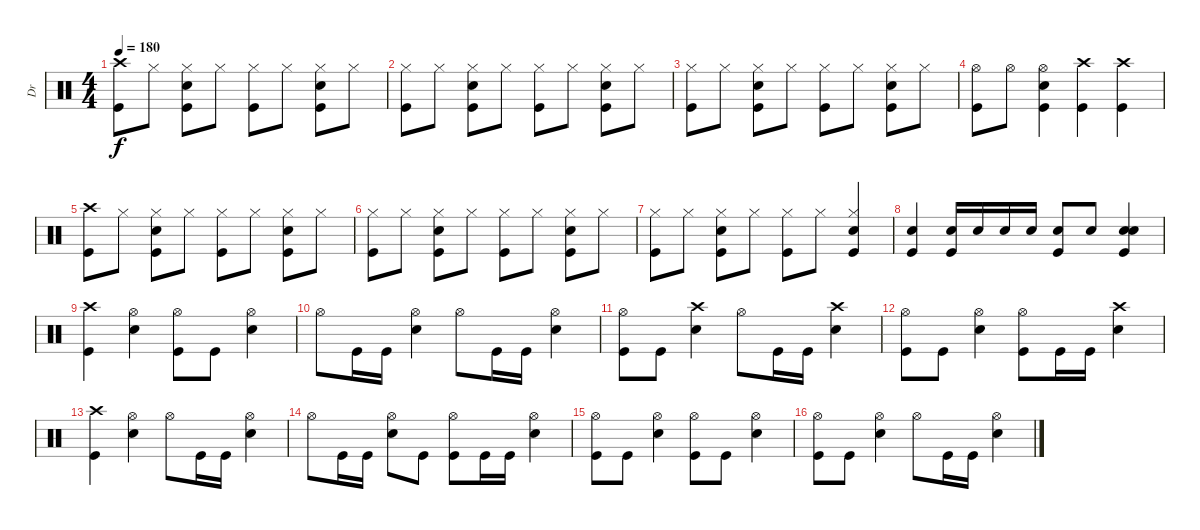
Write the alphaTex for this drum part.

\track ("Dr" "Dr") {instrument percussion}
\staff {score}
\articulation defaults
\ts (4 4)
\tempo 180
\clef neutral
\ks c
("Crash high (hit)" "Kick (hit)").8{dy f} "Hi-Hat (closed)".8 ("Hi-Hat (closed)" "Electric Snare (hit)" "Kick (hit)").8 "Hi-Hat (closed)".8 ("Hi-Hat (closed)" "Kick (hit)").8 "Hi-Hat (closed)".8 ("Hi-Hat (closed)" "Electric Snare (hit)" "Kick (hit)").8 "Hi-Hat (closed)".8 |
("Hi-Hat (closed)" "Kick (hit)").8 "Hi-Hat (closed)".8 ("Hi-Hat (closed)" "Electric Snare (hit)" "Kick (hit)").8 "Hi-Hat (closed)".8 ("Hi-Hat (closed)" "Kick (hit)").8 "Hi-Hat (closed)".8 ("Hi-Hat (closed)" "Electric Snare (hit)" "Kick (hit)").8 "Hi-Hat (closed)".8 |
("Hi-Hat (closed)" "Kick (hit)").8 "Hi-Hat (closed)".8 ("Hi-Hat (closed)" "Electric Snare (hit)" "Kick (hit)").8 "Hi-Hat (closed)".8 ("Hi-Hat (closed)" "Kick (hit)").8 "Hi-Hat (closed)".8 ("Hi-Hat (closed)" "Electric Snare (hit)" "Kick (hit)").8 "Hi-Hat (closed)".8 |
("Hi-Hat (open)" "Kick (hit)").8 "Hi-Hat (open)".8 ("Hi-Hat (open)" "Electric Snare (hit)" "Kick (hit)").4 ("Crash high (hit)" "Kick (hit)").4 ("Crash high (hit)" "Kick (hit)").4 |
("Crash high (hit)" "Kick (hit)").8 "Hi-Hat (closed)".8 ("Hi-Hat (closed)" "Electric Snare (hit)" "Kick (hit)").8 "Hi-Hat (closed)".8 ("Hi-Hat (closed)" "Kick (hit)").8 "Hi-Hat (closed)".8 ("Hi-Hat (closed)" "Electric Snare (hit)" "Kick (hit)").8 "Hi-Hat (closed)".8 |
("Hi-Hat (closed)" "Kick (hit)").8 "Hi-Hat (closed)".8 ("Hi-Hat (closed)" "Electric Snare (hit)" "Kick (hit)").8 "Hi-Hat (closed)".8 ("Hi-Hat (closed)" "Kick (hit)").8 "Hi-Hat (closed)".8 ("Hi-Hat (closed)" "Electric Snare (hit)" "Kick (hit)").8 "Hi-Hat (closed)".8 |
("Hi-Hat (closed)" "Kick (hit)").8 "Hi-Hat (closed)".8 ("Hi-Hat (closed)" "Electric Snare (hit)" "Kick (hit)").8 "Hi-Hat (closed)".8 ("Hi-Hat (closed)" "Kick (hit)").8 "Hi-Hat (closed)".8 ("Hi-Hat (closed)" "Electric Snare (hit)" "Kick (hit)").4 |
("Electric Snare (hit)" "Kick (hit)").4 ("Electric Snare (hit)" "Kick (hit)").16 "Electric Snare (hit)".16 "Electric Snare (hit)".16 "Electric Snare (hit)".16 ("Electric Snare (hit)" "Kick (hit)").8 "Electric Snare (hit)".8 ("Electric Snare (hit)" "Electric Snare (hit)" "Kick (hit)").4 |
("Crash high (hit)" "Kick (hit)").4 ("Hi-Hat (open)" "Electric Snare (hit)").4 ("Hi-Hat (open)" "Kick (hit)").8 "Kick (hit)".8 ("Hi-Hat (open)" "Electric Snare (hit)").4 |
"Hi-Hat (open)".8 "Kick (hit)".16 "Kick (hit)".16 ("Hi-Hat (open)" "Electric Snare (hit)").4 "Hi-Hat (open)".8 "Kick (hit)".16 "Kick (hit)".16 ("Hi-Hat (open)" "Electric Snare (hit)").4 |
("Hi-Hat (open)" "Kick (hit)").8 "Kick (hit)".8 ("Crash high (hit)" "Electric Snare (hit)").4 "Hi-Hat (open)".8 "Kick (hit)".16 "Kick (hit)".16 ("Crash high (hit)" "Electric Snare (hit)").4 |
("Hi-Hat (open)" "Kick (hit)").8 "Kick (hit)".8 ("Hi-Hat (open)" "Electric Snare (hit)").4 ("Hi-Hat (open)" "Kick (hit)").8 "Kick (hit)".16 "Kick (hit)".16 ("Crash high (hit)" "Electric Snare (hit)").4 |
("Crash high (hit)" "Kick (hit)").4 ("Hi-Hat (open)" "Electric Snare (hit)").4 "Hi-Hat (open)".8 "Kick (hit)".16 "Kick (hit)".16 ("Hi-Hat (open)" "Electric Snare (hit)").4 |
"Hi-Hat (open)".8 "Kick (hit)".16 "Kick (hit)".16 ("Hi-Hat (open)" "Electric Snare (hit)").8 "Kick (hit)".8 ("Hi-Hat (open)" "Kick (hit)").8 "Kick (hit)".16 "Kick (hit)".16 ("Hi-Hat (open)" "Electric Snare (hit)").4 |
("Hi-Hat (open)" "Kick (hit)").8 "Kick (hit)".8 ("Hi-Hat (open)" "Electric Snare (hit)").4 ("Hi-Hat (open)" "Kick (hit)").8 "Kick (hit)".8 ("Hi-Hat (open)" "Electric Snare (hit)").4 |
("Hi-Hat (open)" "Kick (hit)").8 "Kick (hit)".8 ("Hi-Hat (open)" "Electric Snare (hit)").4 "Hi-Hat (open)".8 "Kick (hit)".16 "Kick (hit)".16 ("Hi-Hat (open)" "Electric Snare (hit)").4
